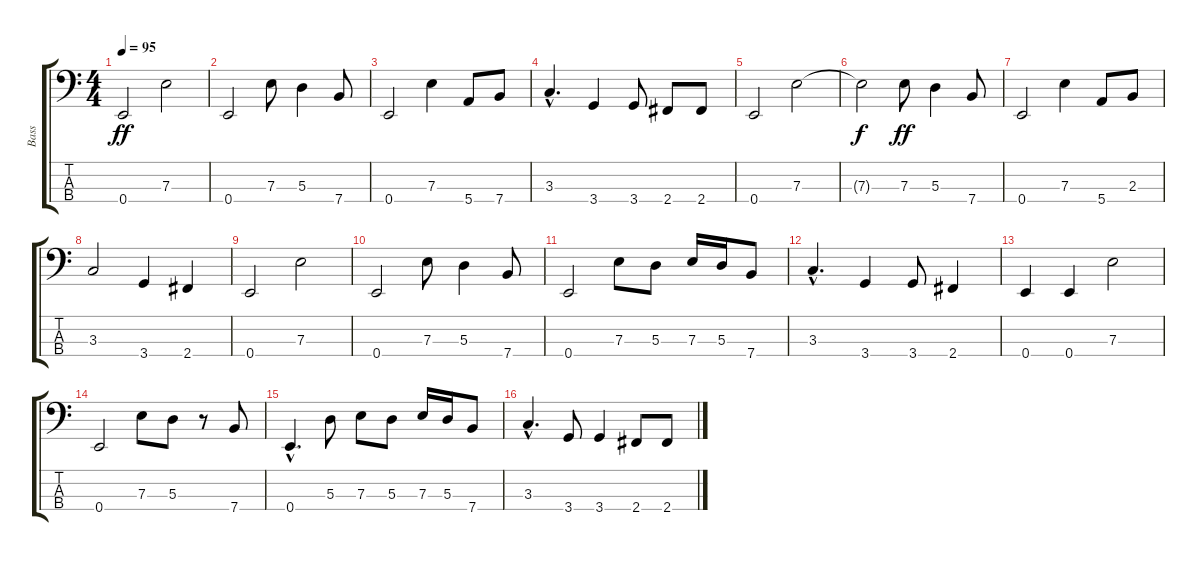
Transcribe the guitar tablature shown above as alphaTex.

\track ("Bass" "Bass") {instrument electricbassfinger}
\staff {score tabs}
\tuning (G2 D2 A1 E1) {hide}
\ts (4 4)
\tempo 95
\clef f4
\ks c
0.4.2{dy ff} 7.3.2 |
0.4.2 7.3.8 5.3.4 7.4.8 |
0.4.2 7.3.4 5.4.8 7.4.8 |
3.3{hac}.4{d} 3.4.4 3.4.8 2.4.8 2.4.8 |
0.4.2 7.3.2 |
7.3{t}.2{dy f} 7.3.8{dy ff} 5.3.4 7.4.8 |
0.4.2 7.3.4 5.4.8 2.3.8 |
3.3.2 3.4.4 2.4.4 |
0.4.2 7.3.2 |
0.4.2 7.3.8 5.3.4 7.4.8 |
0.4.2 7.3.8 5.3.8 7.3.16 5.3.16 7.4.8 |
3.3{hac}.4{d} 3.4.4 3.4.8 2.4.4 |
0.4.4 0.4.4 7.3.2 |
0.4.2 7.3.8 5.3.8 r.8 7.4.8 |
0.4{hac}.4{d} 5.3.8 7.3.8 5.3.8 7.3.16 5.3.16 7.4.8 |
3.3{hac}.4{d} 3.4.8 3.4.4 2.4.8 2.4.8
